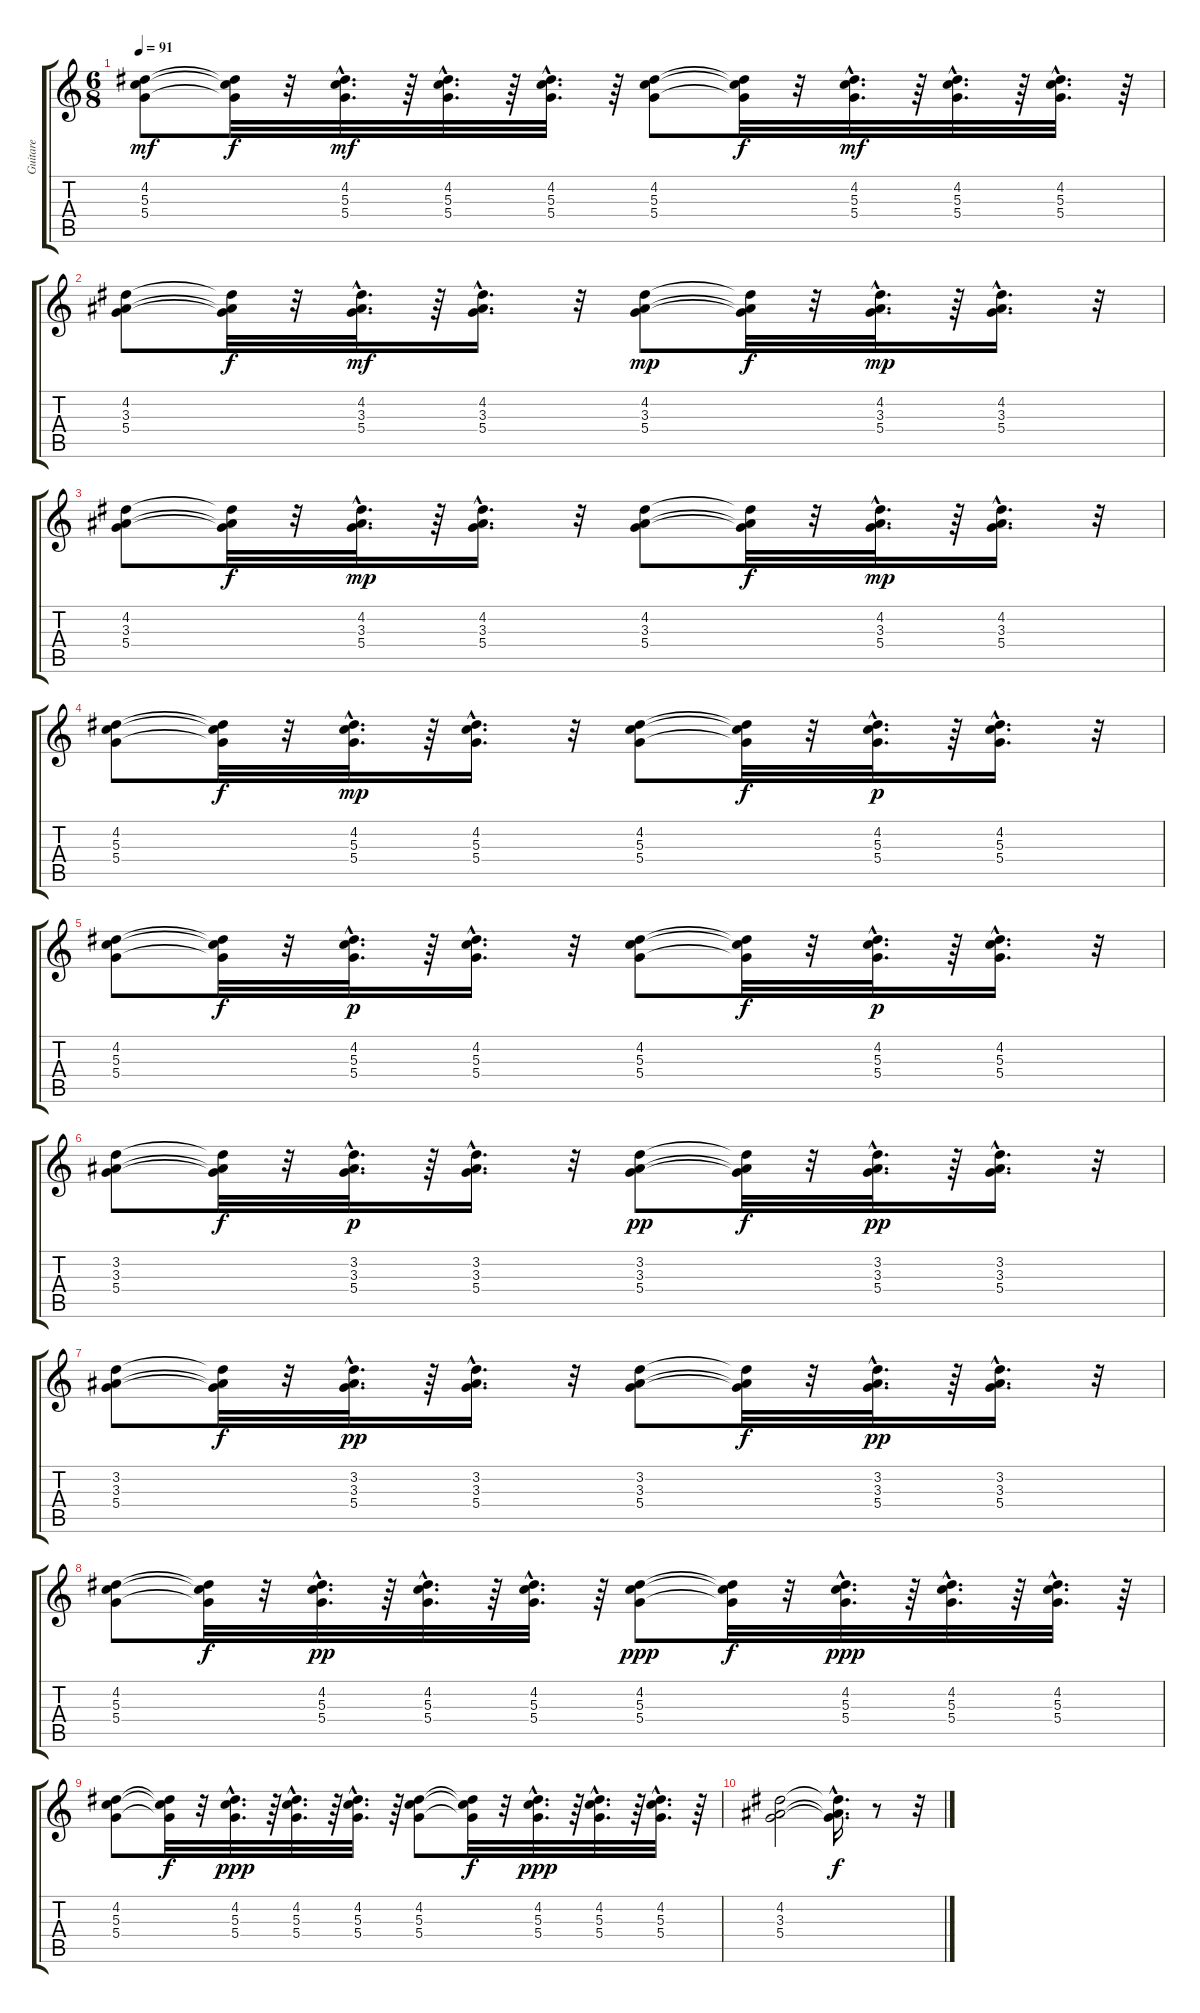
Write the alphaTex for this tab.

\track ("Guitare" "Guitare") {instrument acousticguitarnylon}
\staff {score tabs}
\tuning (E4 B3 G3 D3 A2 E2) {hide}
\ts (6 8)
\tempo 91
\clef g2
\ks c
(4.2 5.3 5.4).8{dy mf} (4.2{t} 5.3{t} 5.4{t}).32{dy f} r.32 (4.2{hac} 5.3{hac} 5.4{hac}).32{d dy mf} r.64 (4.2{hac} 5.3{hac} 5.4{hac}).32{d} r.64 (4.2{hac} 5.3{hac} 5.4{hac}).32{d} r.64 (4.2 5.3 5.4).8 (4.2{t} 5.3{t} 5.4{t}).32{dy f} r.32 (4.2{hac} 5.3{hac} 5.4{hac}).32{d dy mf} r.64 (4.2{hac} 5.3{hac} 5.4{hac}).32{d} r.64 (4.2{hac} 5.3{hac} 5.4{hac}).32{d} r.64 |
(4.2 3.3 5.4).8 (4.2{t} 3.3{t} 5.4{t}).32{dy f} r.32 (4.2{hac} 3.3{hac} 5.4{hac}).32{d dy mf} r.64 (4.2{hac} 3.3{hac} 5.4{hac}).16{d} r.32 (4.2 3.3 5.4).8{dy mp} (4.2{t} 3.3{t} 5.4{t}).32{dy f} r.32 (4.2{hac} 3.3{hac} 5.4{hac}).32{d dy mp} r.64 (4.2{hac} 3.3{hac} 5.4{hac}).16{d} r.32 |
(4.2 3.3 5.4).8 (4.2{t} 3.3{t} 5.4{t}).32{dy f} r.32 (4.2{hac} 3.3{hac} 5.4{hac}).32{d dy mp} r.64 (4.2{hac} 3.3{hac} 5.4{hac}).16{d} r.32 (4.2 3.3 5.4).8 (4.2{t} 3.3{t} 5.4{t}).32{dy f} r.32 (4.2{hac} 3.3{hac} 5.4{hac}).32{d dy mp} r.64 (4.2{hac} 3.3{hac} 5.4{hac}).16{d} r.32 |
(4.2 5.3 5.4).8 (4.2{t} 5.3{t} 5.4{t}).32{dy f} r.32 (4.2{hac} 5.3{hac} 5.4{hac}).32{d dy mp} r.64 (4.2{hac} 5.3{hac} 5.4{hac}).16{d} r.32 (4.2 5.3 5.4).8 (4.2{t} 5.3{t} 5.4{t}).32{dy f} r.32 (4.2{hac} 5.3{hac} 5.4{hac}).32{d dy p} r.64 (4.2{hac} 5.3{hac} 5.4{hac}).16{d} r.32 |
(4.2 5.3 5.4).8 (4.2{t} 5.3{t} 5.4{t}).32{dy f} r.32 (4.2{hac} 5.3{hac} 5.4{hac}).32{d dy p} r.64 (4.2{hac} 5.3{hac} 5.4{hac}).16{d} r.32 (4.2 5.3 5.4).8 (4.2{t} 5.3{t} 5.4{t}).32{dy f} r.32 (4.2{hac} 5.3{hac} 5.4{hac}).32{d dy p} r.64 (4.2{hac} 5.3{hac} 5.4{hac}).16{d} r.32 |
(3.2 3.3 5.4).8 (3.2{t} 3.3{t} 5.4{t}).32{dy f} r.32 (3.2{hac} 3.3{hac} 5.4{hac}).32{d dy p} r.64 (3.2{hac} 3.3{hac} 5.4{hac}).16{d} r.32 (3.2 3.3 5.4).8{dy pp} (3.2{t} 3.3{t} 5.4{t}).32{dy f} r.32 (3.2{hac} 3.3{hac} 5.4{hac}).32{d dy pp} r.64 (3.2{hac} 3.3{hac} 5.4{hac}).16{d} r.32 |
(3.2 3.3 5.4).8 (3.2{t} 3.3{t} 5.4{t}).32{dy f} r.32 (3.2{hac} 3.3{hac} 5.4{hac}).32{d dy pp} r.64 (3.2{hac} 3.3{hac} 5.4{hac}).16{d} r.32 (3.2 3.3 5.4).8 (3.2{t} 3.3{t} 5.4{t}).32{dy f} r.32 (3.2{hac} 3.3{hac} 5.4{hac}).32{d dy pp} r.64 (3.2{hac} 3.3{hac} 5.4{hac}).16{d} r.32 |
(4.2 5.3 5.4).8 (4.2{t} 5.3{t} 5.4{t}).32{dy f} r.32 (4.2{hac} 5.3{hac} 5.4{hac}).32{d dy pp} r.64 (4.2{hac} 5.3{hac} 5.4{hac}).32{d} r.64 (4.2{hac} 5.3{hac} 5.4{hac}).32{d} r.64 (4.2 5.3 5.4).8{dy ppp} (4.2{t} 5.3{t} 5.4{t}).32{dy f} r.32 (4.2{hac} 5.3{hac} 5.4{hac}).32{d dy ppp} r.64 (4.2{hac} 5.3{hac} 5.4{hac}).32{d} r.64 (4.2{hac} 5.3{hac} 5.4{hac}).32{d} r.64 |
(4.2 5.3 5.4).8 (4.2{t} 5.3{t} 5.4{t}).32{dy f} r.32 (4.2{hac} 5.3{hac} 5.4{hac}).32{d dy ppp} r.64 (4.2{hac} 5.3{hac} 5.4{hac}).32{d} r.64 (4.2{hac} 5.3{hac} 5.4{hac}).32{d} r.64 (4.2 5.3 5.4).8 (4.2{t} 5.3{t} 5.4{t}).32{dy f} r.32 (4.2{hac} 5.3{hac} 5.4{hac}).32{d dy ppp} r.64 (4.2{hac} 5.3{hac} 5.4{hac}).32{d} r.64 (4.2{hac} 5.3{hac} 5.4{hac}).32{d} r.64 |
(4.2 3.3 5.4).2 (4.2{hac t} 3.3{hac t} 5.4{hac t}).16{d dy f} r.8 r.32
